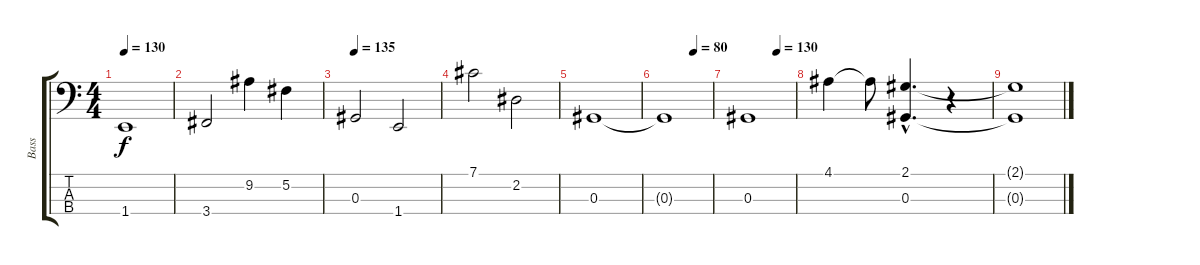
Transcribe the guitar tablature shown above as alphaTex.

\track ("Bass" "Bass") {instrument fretlessbass}
\staff {score tabs}
\tuning (Gb2 Db2 Ab1 Eb1) {hide}
\ts (4 4)
\tempo 130
\clef f4
\ks c
1.4.1{dy f} |
3.4.2 9.2.4 5.2.4 |
\tempo 135
0.3.2 1.4.2 |
7.1.2 2.2.2 |
0.3.1 |
\tempo (80 0.625)
0.3{t}.1 |
\tempo (130 0.625)
0.3.1 |
4.1.4 4.1{t}.8 (2.1{hac} 0.3{hac}).4{d volume 0} r.4 |
(2.1{t} 0.3{t}).1
